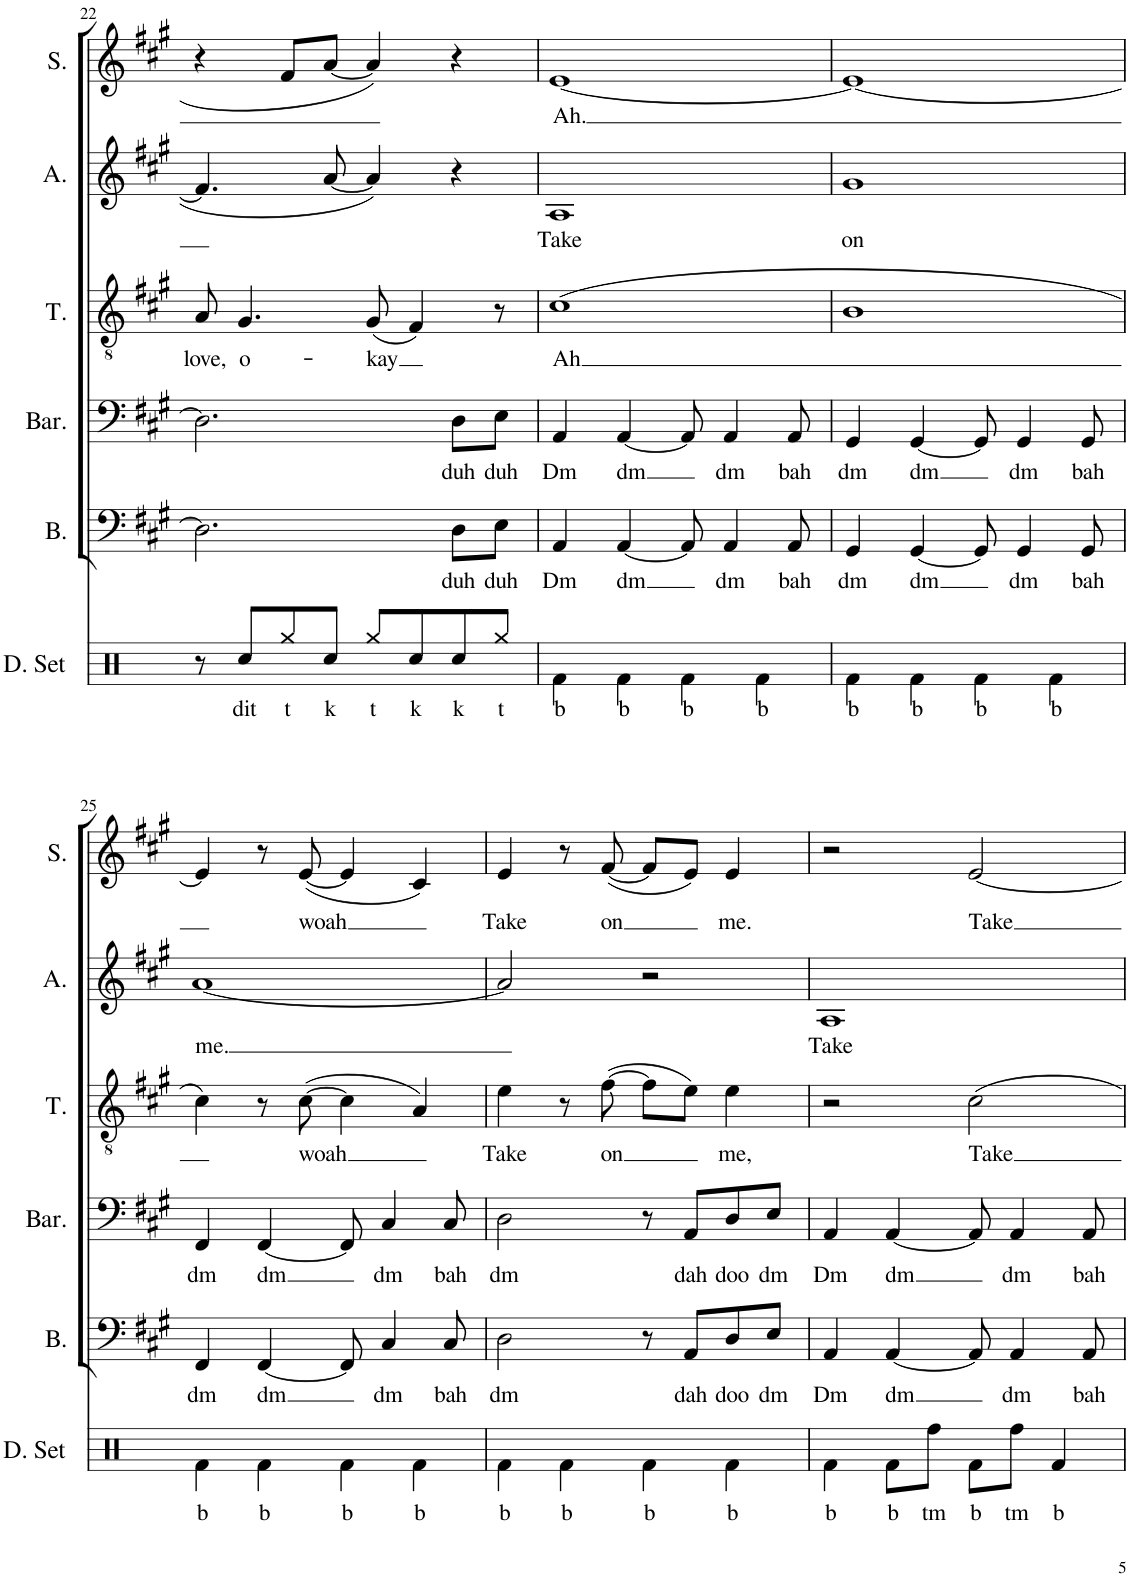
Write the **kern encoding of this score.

**kern	**text	**kern	**text	**kern	**text	**kern	**text	**kern	**text	**kern	**text
*part6	*part6	*part5	*part5	*part4	*part4	*part3	*part3	*part2	*part2	*part1	*part1
*staff6	*staff6	*staff5	*staff5	*staff4	*staff4	*staff3	*staff3	*staff2	*staff2	*staff1	*staff1
*I"Drumset	*	*I"Bass	*	*I"Baritone	*	*I"Tenor	*	*I"Alto	*	*I"Soprano	*
*I'D. Set	*	*I'B.	*	*I'Bar.	*	*I'T.	*	*I'A.	*	*I'S.	*
!!LO:PB:g=z
*clefX	*	*clefF4	*	*clefF4	*	*clefGv2	*	*clefG2	*	*clefG2	*
*k[]	*	*k[f#c#g#]	*	*k[f#c#g#]	*	*k[f#c#g#]	*	*k[f#c#g#]	*	*k[f#c#g#]	*
*M4/4	*	*M4/4	*	*M4/4	*	*M4/4	*	*M4/4	*	*M4/4	*
=22	=22	=22	=22	=22	=22	=22	=22	=22	=22	=22	=22
!	!	!	!	!	!	!	!LO:LY:b	!	!	!	!
8r	.	2.D\]	.	2.D\]	.	8A/	love,	4.f#/]	.	4r	.
!	!LO:LY:b	!	!	!	!	!	!LO:LY:b	!	!	!	!
8Rcc/L	dit	.	.	.	.	4.G#/	o-	.	.	.	.
!	!LO:LY:b	!	!	!	!	!	!	!	!	!	!
8Rgg/	t	.	.	.	.	.	.	.	.	8f#/L	.
!	!LO:LY:b	!	!	!	!	!	!	!	!	!	!
8Rcc/J	k	.	.	.	.	.	.	[8a/	.	[8a/J	.
!	!LO:LY:b	!	!	!	!	!	!LO:LY:b	!	!	!	!
8Rgg/L	t	.	.	.	.	(8G#/	-kay	4a/]	.	4a/]	.
!	!LO:LY:b	!	!	!	!	!	!	!	!	!	!
8Rcc/	k	.	.	.	.	4F#/)	.	.	.	.	.
!	!LO:LY:b	!	!LO:LY:b	!	!LO:LY:b	!	!	!	!	!	!
8Rcc/	k	8D\L	duh	8D\L	duh	.	.	4r	.	4r	.
!	!LO:LY:b	!	!LO:LY:b	!	!LO:LY:b	!	!	!	!	!	!
8Rgg/J	t	8E\J	duh	8E\J	duh	8r	.	.	.	.	.
=23	=23	=23	=23	=23	=23	=23	=23	=23	=23	=23	=23
!	!LO:LY:b	!	!LO:LY:b	!	!LO:LY:b	!	!LO:LY:b	!	!LO:LY:b	!	!LO:LY:b
4Rf\	b	4AA/	Dm	4AA/	Dm	(1c#	Ah	1A	Take	[1e	Ah.
!	!LO:LY:b	!	!LO:LY:b	!	!LO:LY:b	!	!	!	!	!	!
4Rf\	b	[4AA/	dm	[4AA/	dm	.	.	.	.	.	.
!	!LO:LY:b	!	!	!	!	!	!	!	!	!	!
4Rf\	b	8AA/]	.	8AA/]	.	.	.	.	.	.	.
!	!	!	!LO:LY:b	!	!LO:LY:b	!	!	!	!	!	!
.	.	4AA/	dm	4AA/	dm	.	.	.	.	.	.
!	!LO:LY:b	!	!	!	!	!	!	!	!	!	!
4Rf\	b	.	.	.	.	.	.	.	.	.	.
!	!	!	!LO:LY:b	!	!LO:LY:b	!	!	!	!	!	!
.	.	8AA/	bah	8AA/	bah	.	.	.	.	.	.
=24	=24	=24	=24	=24	=24	=24	=24	=24	=24	=24	=24
!	!LO:LY:b	!	!LO:LY:b	!	!LO:LY:b	!	!	!	!LO:LY:b	!	!
4Rf\	b	4GG#/	dm	4GG#/	dm	1B	.	1g#	on	1e_	.
!	!LO:LY:b	!	!LO:LY:b	!	!LO:LY:b	!	!	!	!	!	!
4Rf\	b	[4GG#/	dm	[4GG#/	dm	.	.	.	.	.	.
!	!LO:LY:b	!	!	!	!	!	!	!	!	!	!
4Rf\	b	8GG#/]	.	8GG#/]	.	.	.	.	.	.	.
!	!	!	!LO:LY:b	!	!LO:LY:b	!	!	!	!	!	!
.	.	4GG#/	dm	4GG#/	dm	.	.	.	.	.	.
!	!LO:LY:b	!	!	!	!	!	!	!	!	!	!
4Rf\	b	.	.	.	.	.	.	.	.	.	.
!	!	!	!LO:LY:b	!	!LO:LY:b	!	!	!	!	!	!
.	.	8GG#/	bah	8GG#/	bah	.	.	.	.	.	.
!!LO:LB:g=z
=25	=25	=25	=25	=25	=25	=25	=25	=25	=25	=25	=25
!	!LO:LY:b	!	!LO:LY:b	!	!LO:LY:b	!	!	!	!LO:LY:b	!	!
4Rf\	b	4FF#/	dm	4FF#/	dm	4c#\)	.	[1a	me.	4e/]	.
!	!LO:LY:b	!	!LO:LY:b	!	!LO:LY:b	!	!	!	!	!	!
4Rf\	b	[4FF#/	dm	[4FF#/	dm	8r	.	.	.	8r	.
!	!	!	!	!	!	!	!LO:LY:b	!	!	!	!LO:LY:b
.	.	.	.	.	.	([8c#\	woah	.	.	([8e/	woah
!	!LO:LY:b	!	!	!	!	!	!	!	!	!	!
4Rf\	b	8FF#/]	.	8FF#/]	.	4c#\]	.	.	.	4e/]	.
!	!	!	!LO:LY:b	!	!LO:LY:b	!	!	!	!	!	!
.	.	4C#/	dm	4C#/	dm	.	.	.	.	.	.
!	!LO:LY:b	!	!	!	!	!	!	!	!	!	!
4Rf\	b	.	.	.	.	4A/)	.	.	.	4c#/)	.
!	!	!	!LO:LY:b	!	!LO:LY:b	!	!	!	!	!	!
.	.	8C#/	bah	8C#/	bah	.	.	.	.	.	.
=26	=26	=26	=26	=26	=26	=26	=26	=26	=26	=26	=26
!	!LO:LY:b	!	!LO:LY:b	!	!LO:LY:b	!	!LO:LY:b	!	!	!	!LO:LY:b
4Rf\	b	2D\	dm	2D\	dm	4e\	Take	2a/]	.	4e/	Take
!	!LO:LY:b	!	!	!	!	!	!	!	!	!	!
4Rf\	b	.	.	.	.	8r	.	.	.	8r	.
!	!	!	!	!	!	!	!LO:LY:b	!	!	!	!LO:LY:b
.	.	.	.	.	.	([8f#\	on	.	.	([8f#/	on
!	!LO:LY:b	!	!	!	!	!	!	!	!	!	!
4Rf\	b	8r	.	8r	.	8f#\L]	.	2r	.	8f#/L]	.
!	!	!	!LO:LY:b	!	!LO:LY:b	!	!	!	!	!	!
.	.	8AA/L	dah	8AA/L	dah	8e\J)	.	.	.	8e/J)	.
!	!LO:LY:b	!	!LO:LY:b	!	!LO:LY:b	!	!LO:LY:b	!	!	!	!LO:LY:b
4Rf\	b	8D/	doo	8D/	doo	4e\	me,	.	.	4e/	me.
!	!	!	!LO:LY:b	!	!LO:LY:b	!	!	!	!	!	!
.	.	8E/J	dm	8E/J	dm	.	.	.	.	.	.
=27	=27	=27	=27	=27	=27	=27	=27	=27	=27	=27	=27
!	!LO:LY:b	!	!LO:LY:b	!	!LO:LY:b	!	!	!	!LO:LY:b	!	!
4Rf\	b	4AA/	Dm	4AA/	Dm	2r	.	1A	Take	2r	.
!	!LO:LY:b	!	!LO:LY:b	!	!LO:LY:b	!	!	!	!	!	!
8Rf\L	b	[4AA/	dm	[4AA/	dm	.	.	.	.	.	.
!	!LO:LY:b	!	!	!	!	!	!	!	!	!	!
8Rff\J	tm	.	.	.	.	.	.	.	.	.	.
!	!LO:LY:b	!	!	!	!	!	!LO:LY:b	!	!	!	!LO:LY:b
8Rf\L	b	8AA/]	.	8AA/]	.	2c#\	Take	.	.	[2e/	Take
!	!LO:LY:b	!	!LO:LY:b	!	!LO:LY:b	!	!	!	!	!	!
8Rff\J	tm	4AA/	dm	4AA/	dm	.	.	.	.	.	.
!	!LO:LY:b	!	!	!	!	!	!	!	!	!	!
4Rf/	b	.	.	.	.	.	.	.	.	.	.
!	!	!	!LO:LY:b	!	!LO:LY:b	!	!	!	!	!	!
.	.	8AA/	bah	8AA/	bah	.	.	.	.	.	.
=	=	=	=	=	=	=	=	=	=	=	=
*-	*-	*-	*-	*-	*-	*-	*-	*-	*-	*-	*-
